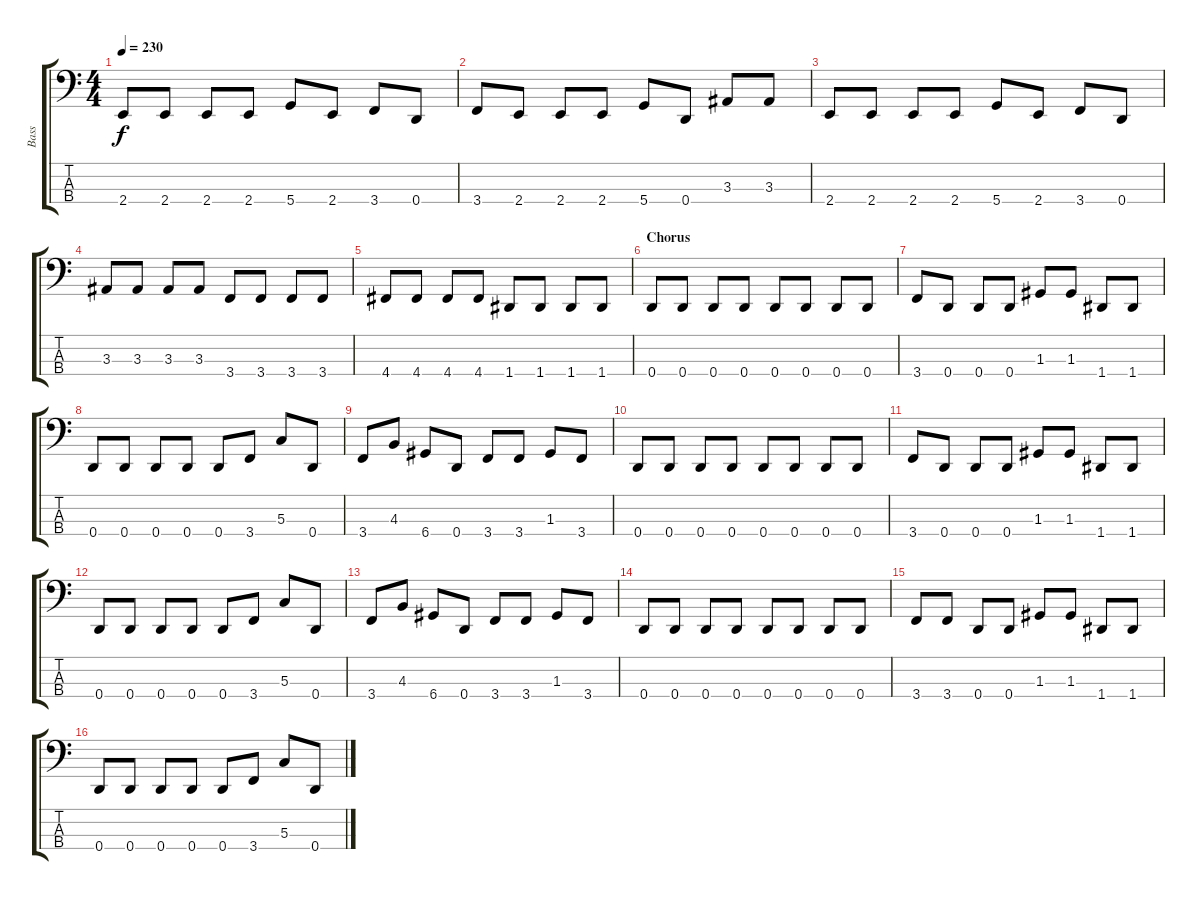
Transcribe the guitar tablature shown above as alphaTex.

\track ("Bass" "Bass") {instrument electricbasspick}
\staff {score tabs}
\tuning (F2 C2 G1 D1) {hide}
\ts (4 4)
\tempo 230
\clef f4
\ks c
2.4.8{dy f} 2.4.8 2.4.8 2.4.8 5.4.8 2.4.8 3.4.8 0.4.8 |
3.4.8 2.4.8 2.4.8 2.4.8 5.4.8 0.4.8 3.3.8 3.3.8 |
2.4.8 2.4.8 2.4.8 2.4.8 5.4.8 2.4.8 3.4.8 0.4.8 |
3.3.8 3.3.8 3.3.8 3.3.8 3.4.8 3.4.8 3.4.8 3.4.8 |
4.4.8 4.4.8 4.4.8 4.4.8 1.4.8 1.4.8 1.4.8 1.4.8 |
\section ("" "Chorus")
0.4.8 0.4.8 0.4.8 0.4.8 0.4.8 0.4.8 0.4.8 0.4.8 |
3.4.8 0.4.8 0.4.8 0.4.8 1.3.8 1.3.8 1.4.8 1.4.8 |
0.4.8 0.4.8 0.4.8 0.4.8 0.4.8 3.4.8 5.3.8 0.4.8 |
3.4.8 4.3.8 6.4.8 0.4.8 3.4.8 3.4.8 1.3.8 3.4.8 |
0.4.8 0.4.8 0.4.8 0.4.8 0.4.8 0.4.8 0.4.8 0.4.8 |
3.4.8 0.4.8 0.4.8 0.4.8 1.3.8 1.3.8 1.4.8 1.4.8 |
0.4.8 0.4.8 0.4.8 0.4.8 0.4.8 3.4.8 5.3.8 0.4.8 |
3.4.8 4.3.8 6.4.8 0.4.8 3.4.8 3.4.8 1.3.8 3.4.8 |
\section ("" "")
0.4.8 0.4.8 0.4.8 0.4.8 0.4.8 0.4.8 0.4.8 0.4.8 |
3.4.8 3.4.8 0.4.8 0.4.8 1.3.8 1.3.8 1.4.8 1.4.8 |
0.4.8 0.4.8 0.4.8 0.4.8 0.4.8 3.4.8 5.3.8 0.4.8
